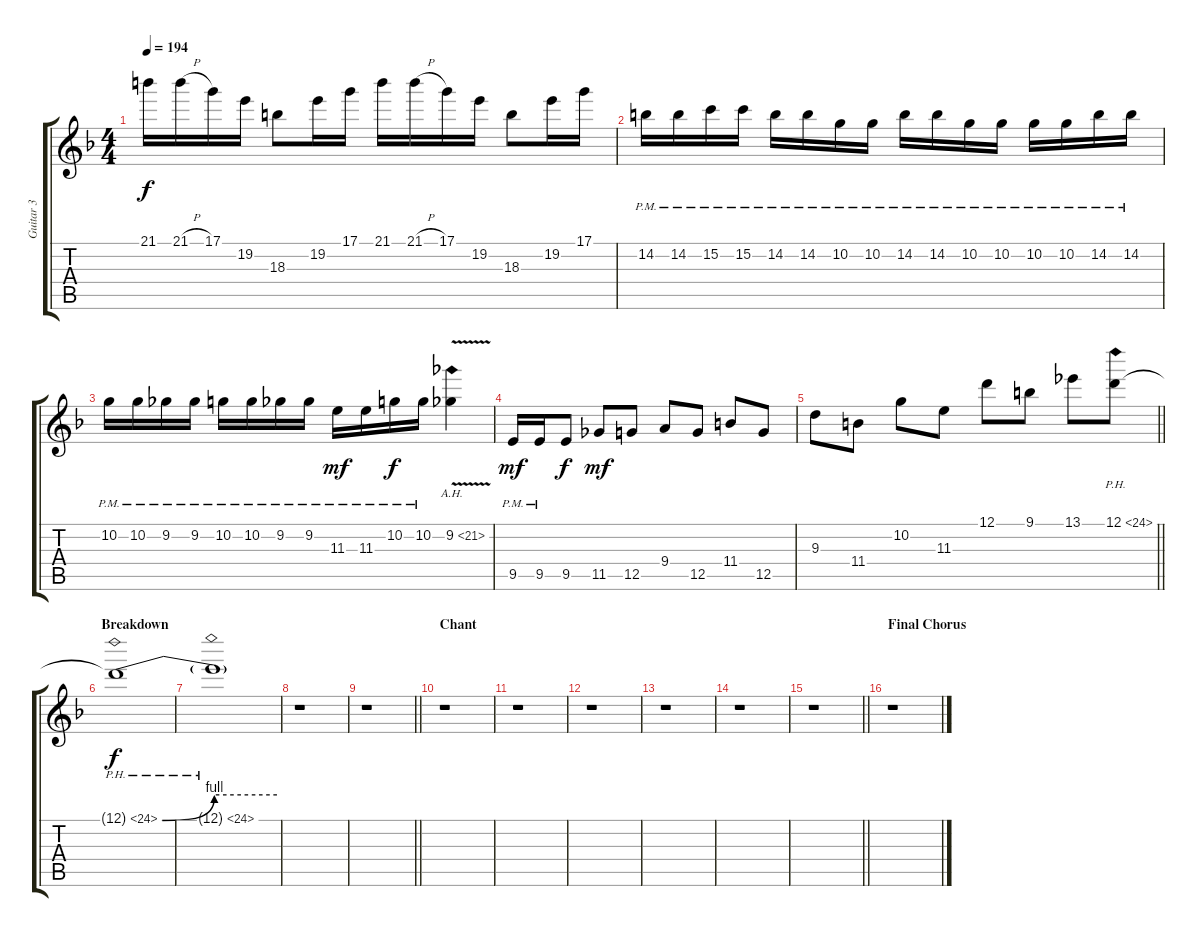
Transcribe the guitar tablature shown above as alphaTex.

\track ("Guitar 3" "Guitar 3") {instrument distortionguitar}
\staff {score tabs}
\tuning (D4 A3 F3 C3 G2 C2) {hide}
\ts (4 4)
\tempo 194
\clef g2
\ks f
21.1.16{dy f} 21.1{h}.16 17.1.16 19.2.16 18.3.8 19.2.16 17.1.16 21.1.16 21.1{h}.16 17.1.16 19.2.16 18.3.8 19.2.16 17.1.16 |
14.2{pm}.16 14.2{pm}.16 15.2{pm}.16 15.2{pm}.16 14.2{pm}.16 14.2{pm}.16 10.2{pm}.16 10.2{pm}.16 14.2{pm}.16 14.2{pm}.16 10.2{pm}.16 10.2{pm}.16 10.2{pm}.16 10.2{pm}.16 14.2{pm}.16 14.2{pm}.16 |
10.2{pm}.16 10.2{pm}.16 9.2{pm}.16 9.2{pm}.16 10.2{pm}.16 10.2{pm}.16 9.2{pm}.16 9.2{pm}.16 11.3{pm}.16{dy mf} 11.3{pm}.16 10.2{pm}.16{dy f} 10.2{pm}.16 9.2{ah 12 v}.4 |
9.5{pm}.16{dy mf} 9.5{pm}.16 9.5.8{dy f} 11.5.8{dy mf} 12.5.8 9.4.8 12.5.8 11.4.8 12.5.8 |
\barLineRight lightlight
9.3.8 11.4.8 10.2.8 11.3.8 12.1.8 9.1.8 13.1.8 12.1{ph 12}.8 |
\section ("" "Breakdown")
12.1{be (bend 0 0 60 4) ph 12 t}.1{dy f} |
12.1{be (hold 0 4 60 4) ph 12 t}.1{volume 0} |
r.1{volume 15} |
\barLineRight lightlight
r.1 |
\section ("" "Chant")
r.1 |
r.1 |
r.1 |
r.1 |
r.1 |
\barLineRight lightlight
r.1 |
\section ("" "Final Chorus")
r.1
